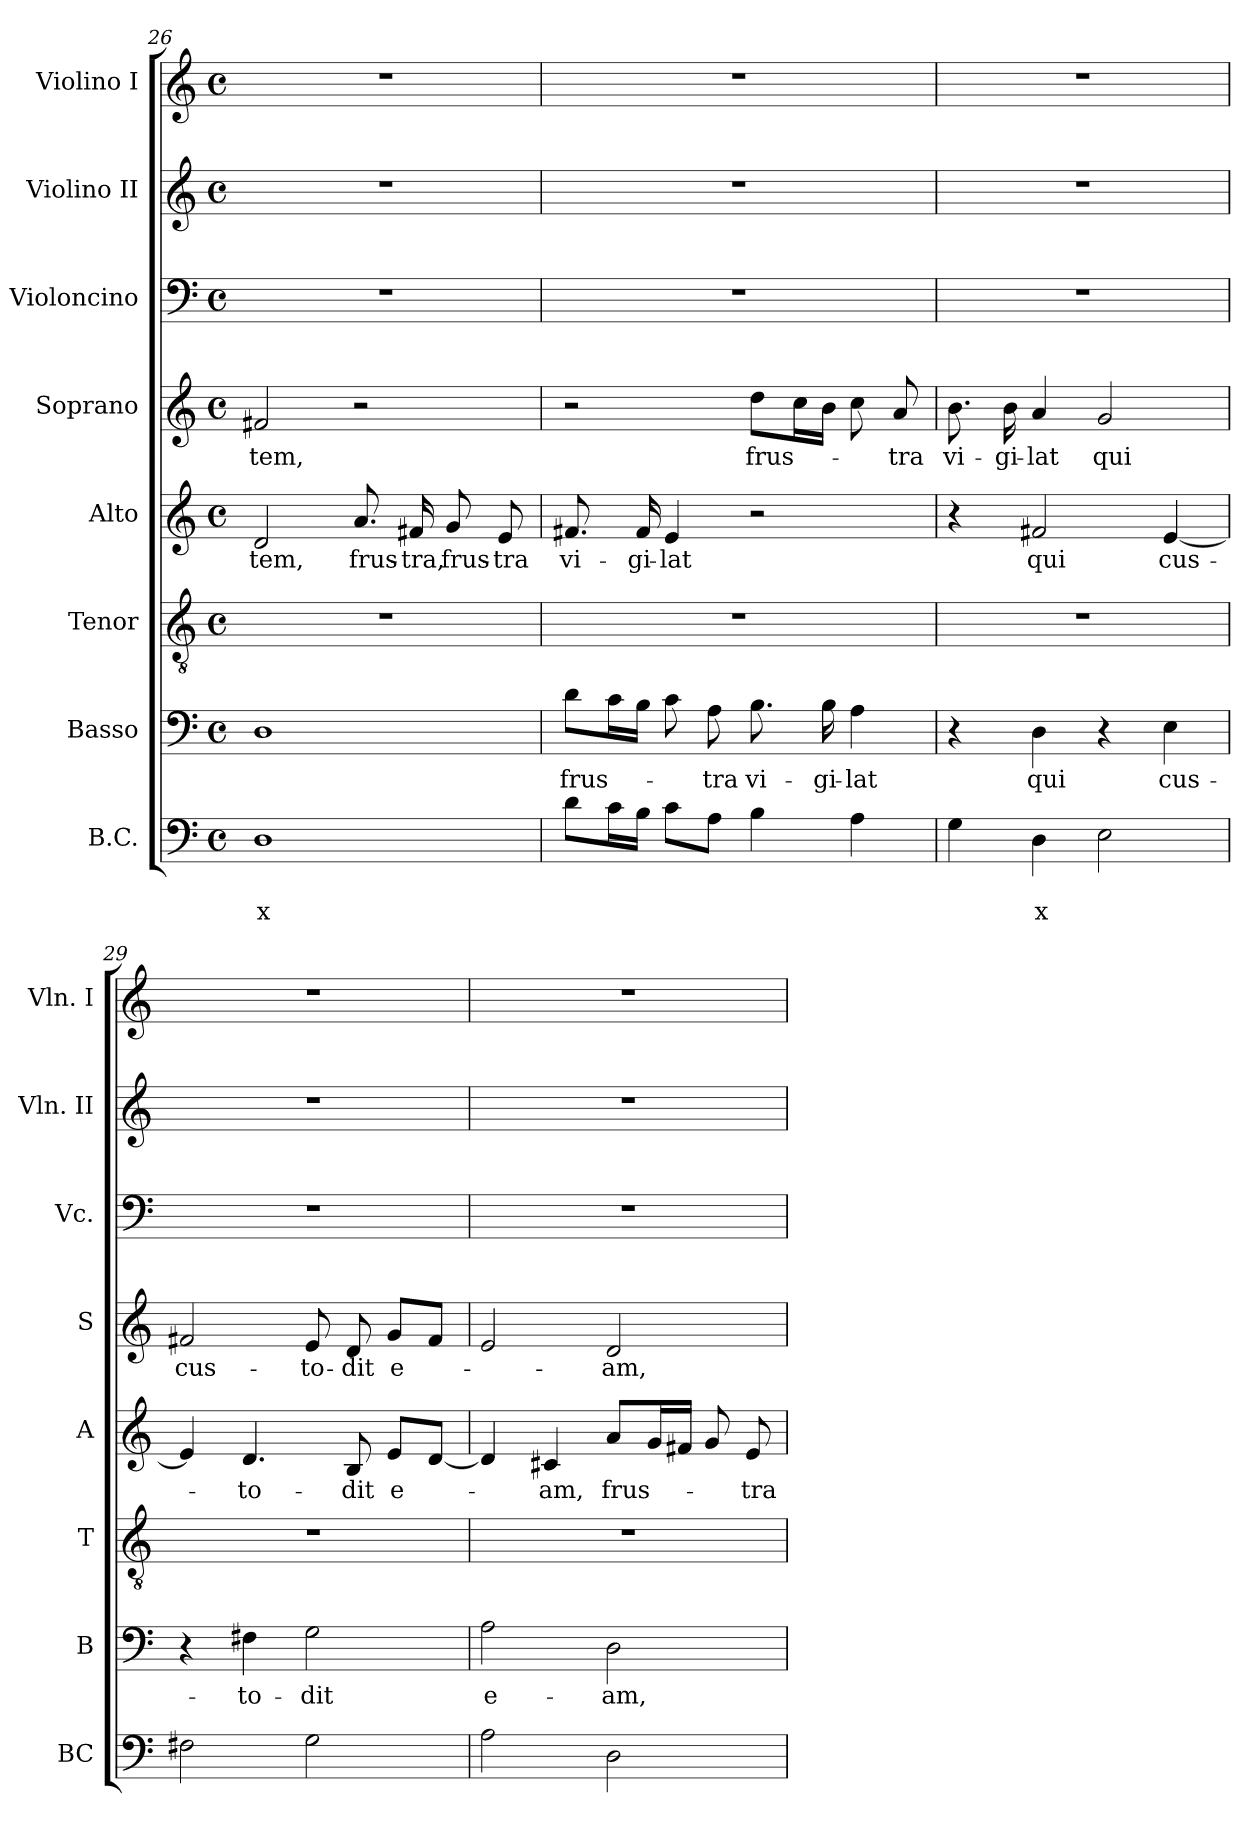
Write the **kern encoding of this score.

**kern	**text	**text	**kern	**text	**kern	**kern	**text	**kern	**text	**kern	**kern	**kern
*part8	*part8	*part8	*part7	*part7	*part6	*part5	*part5	*part4	*part4	*part3	*part2	*part1
*staff8	*staff8	*staff8	*staff7	*staff7	*staff6	*staff5	*staff5	*staff4	*staff4	*staff3	*staff2	*staff1
*I"B.C.	*	*	*I"Basso	*	*I"Tenor	*I"Alto	*	*I"Soprano	*	*I"Violoncino	*I"Violino II	*I"Violino I
*I'BC	*	*	*I'B	*	*I'T	*I'A	*	*I'S	*	*I'Vc.	*I'Vln. II	*I'Vln. I
!!LO:PB:g=z
*clefF4	*	*	*clefF4	*	*clefGv2	*clefG2	*	*clefG2	*	*clefF4	*clefG2	*clefG2
*k[]	*	*	*k[]	*	*k[]	*k[]	*	*k[]	*	*k[]	*k[]	*k[]
*C:	*	*	*C:	*	*C:	*C:	*	*C:	*	*C:	*C:	*C:
*M4/4	*	*	*M4/4	*	*M4/4	*M4/4	*	*M4/4	*	*M4/4	*M4/4	*M4/4
*met(c)	*	*	*met(c)	*	*met(c)	*met(c)	*	*met(c)	*	*met(c)	*met(c)	*met(c)
=26	=26	=26	=26	=26	=26	=26	=26	=26	=26	=26	=26	=26
!	!	!LO:LY:b	!	!	!	!	!LO:LY:b	!	!LO:LY:b	!	!	!
1D	.	x	1D	.	1r	2d/	-tem,	2f#X/	-tem,	1r	1r	1r
!	!	!	!	!	!	!	!LO:LY:b	!	!	!	!	!
.	.	.	.	.	.	8.a/	frus-	2r	.	.	.	.
!	!	!	!	!	!	!	!LO:LY:b	!	!	!	!	!
.	.	.	.	.	.	16f#X/	-tra,	.	.	.	.	.
!	!	!	!	!	!	!	!LO:LY:b	!	!	!	!	!
.	.	.	.	.	.	8g/	frus-	.	.	.	.	.
!	!	!	!	!	!	!	!LO:LY:b	!	!	!	!	!
.	.	.	.	.	.	8e/	-tra	.	.	.	.	.
=27	=27	=27	=27	=27	=27	=27	=27	=27	=27	=27	=27	=27
!	!	!	!	!LO:LY:b	!	!	!LO:LY:b	!	!	!	!	!
8d\L	.	.	8d\L	frus-	1r	8.f#X/	vi-	2r	.	1r	1r	1r
16c\L	.	.	16c\L	.	.	.	.	.	.	.	.	.
!	!	!	!	!	!	!	!LO:LY:b	!	!	!	!	!
16B\JJ	.	.	16B\JJ	.	.	16f#/	-gi-	.	.	.	.	.
!	!	!	!	!	!	!	!LO:LY:b	!	!	!	!	!
8c\L	.	.	8c\	.	.	4e/	-lat	.	.	.	.	.
!	!	!	!	!LO:LY:b	!	!	!	!	!	!	!	!
8A\J	.	.	8A\	-tra	.	.	.	.	.	.	.	.
!	!	!	!	!LO:LY:b	!	!	!	!	!LO:LY:b	!	!	!
4B\	.	.	8.B\	vi-	.	2r	.	8dd\L	frus-	.	.	.
.	.	.	.	.	.	.	.	16cc\L	.	.	.	.
!	!	!	!	!LO:LY:b	!	!	!	!	!	!	!	!
.	.	.	16B\	-gi-	.	.	.	16b\JJ	.	.	.	.
!	!	!	!	!LO:LY:b	!	!	!	!	!	!	!	!
4A\	.	.	4A\	-lat	.	.	.	8cc\	.	.	.	.
!	!	!	!	!	!	!	!	!	!LO:LY:b	!	!	!
.	.	.	.	.	.	.	.	8a/	-tra	.	.	.
=28	=28	=28	=28	=28	=28	=28	=28	=28	=28	=28	=28	=28
!	!	!	!	!	!	!	!	!	!LO:LY:b	!	!	!
4G\	.	.	4r	.	1r	4r	.	8.b\	vi-	1r	1r	1r
!	!	!	!	!	!	!	!	!	!LO:LY:b	!	!	!
.	.	.	.	.	.	.	.	16b\	-gi-	.	.	.
!	!	!LO:LY:b	!	!LO:LY:b	!	!	!LO:LY:b	!	!LO:LY:b	!	!	!
4D\	.	x	4D\	qui	.	2f#X/	qui	4a/	-lat	.	.	.
!	!	!	!	!	!	!	!	!	!LO:LY:b	!	!	!
2E\	.	.	4r	.	.	.	.	2g/	qui	.	.	.
!	!	!	!	!LO:LY:b	!	!	!LO:LY:b	!	!	!	!	!
.	.	.	4E\	cus-	.	[4e/	cus-	.	.	.	.	.
=29	=29	=29	=29	=29	=29	=29	=29	=29	=29	=29	=29	=29
!	!	!	!	!	!	!	!	!	!LO:LY:b	!	!	!
2F#X\	.	.	4r	.	1r	4e/]	.	2f#X/	cus-	1r	1r	1r
!	!	!	!	!LO:LY:b	!	!	!LO:LY:b	!	!	!	!	!
.	.	.	4F#X\	-to-	.	4.d/	-to-	.	.	.	.	.
!	!	!	!	!LO:LY:b	!	!	!	!	!LO:LY:b	!	!	!
2G\	.	.	2G\	-dit	.	.	.	8e/	-to-	.	.	.
!	!	!	!	!	!	!	!LO:LY:b	!	!LO:LY:b	!	!	!
.	.	.	.	.	.	8B/	-dit	8d/	-dit	.	.	.
!	!	!	!	!	!	!	!LO:LY:b	!	!LO:LY:b	!	!	!
.	.	.	.	.	.	8e/L	e-	8g/L	e-	.	.	.
.	.	.	.	.	.	[8d/J	.	8f#/J	.	.	.	.
=30	=30	=30	=30	=30	=30	=30	=30	=30	=30	=30	=30	=30
!	!	!	!	!LO:LY:b	!	!	!	!	!	!	!	!
2A\	.	.	2A\	e-	1r	4d/]	.	2e/	.	1r	1r	1r
!	!	!	!	!	!	!	!LO:LY:b	!	!	!	!	!
.	.	.	.	.	.	4c#X/	-am,	.	.	.	.	.
!	!	!	!	!LO:LY:b	!	!	!LO:LY:b	!	!LO:LY:b	!	!	!
2D\	.	.	2D\	-am,	.	8a/L	frus-	2d/	-am,	.	.	.
.	.	.	.	.	.	16g/L	.	.	.	.	.	.
.	.	.	.	.	.	16f#X/JJ	.	.	.	.	.	.
.	.	.	.	.	.	8g/	.	.	.	.	.	.
!	!	!	!	!	!	!	!LO:LY:b	!	!	!	!	!
.	.	.	.	.	.	8e/	-tra	.	.	.	.	.
=	=	=	=	=	=	=	=	=	=	=	=	=
*-	*-	*-	*-	*-	*-	*-	*-	*-	*-	*-	*-	*-
